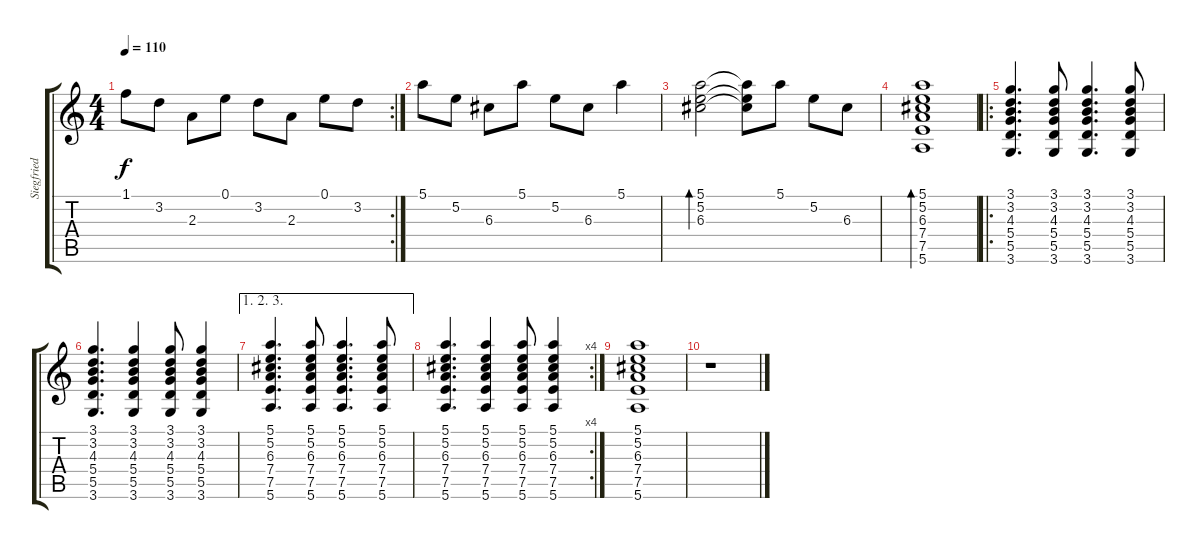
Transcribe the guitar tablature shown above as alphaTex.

\track ("Siegfried" "Siegfried") {instrument acousticguitarsteel}
\staff {score tabs}
\tuning (E4 B3 G3 D3 A2 E2) {hide}
\rc 2
\ts (4 4)
\tempo 110
\clef g2
\ks c
1.1.8{dy f} 3.2.8 2.3.8 0.1.8 3.2.8 2.3.8 0.1.8 3.2.8 |
5.1.8 5.2.8 6.3.8 5.1.8 5.2.8 6.3.8 5.1.4 |
(5.1 5.2 6.3).2{bd 120} (5.1{t} 5.2{t} 6.3{t}).8 5.1.8 5.2.8 6.3.8 |
(5.1 5.2 6.3 7.4 7.5 5.6).1{bd 60} |
\ro
(3.1 3.2 4.3 5.4 5.5 3.6).4{d} (3.1 3.2 4.3 5.4 5.5 3.6).8 (3.1 3.2 4.3 5.4 5.5 3.6).4{d} (3.1 3.2 4.3 5.4 5.5 3.6).8 |
(3.1 3.2 4.3 5.4 5.5 3.6).4{d} (3.1 3.2 4.3 5.4 5.5 3.6).4 (3.1 3.2 4.3 5.4 5.5 3.6).8 (3.1 3.2 4.3 5.4 5.5 3.6).4 |
\ae (1 2 3)
(5.1 5.2 6.3 7.4 7.5 5.6).4{d} (5.1 5.2 6.3 7.4 7.5 5.6).8 (5.1 5.2 6.3 7.4 7.5 5.6).4{d} (5.1 5.2 6.3 7.4 7.5 5.6).8 |
\rc 4
(5.1 5.2 6.3 7.4 7.5 5.6).4{d} (5.1 5.2 6.3 7.4 7.5 5.6).4 (5.1 5.2 6.3 7.4 7.5 5.6).8 (5.1 5.2 6.3 7.4 7.5 5.6).4 |
(5.1 5.2 6.3 7.4 7.5 5.6).1 |
r.1
